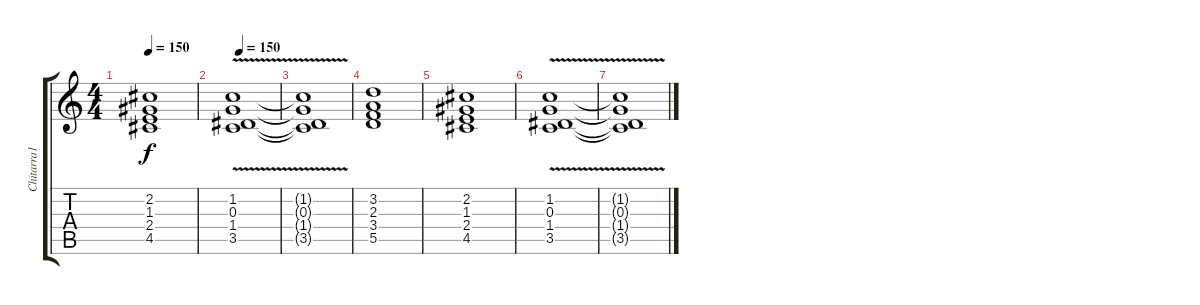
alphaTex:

\track ("Chitarra1" "Chitarra1") {instrument electricguitarjazz}
\staff {score tabs}
\tuning (E4 B3 G3 D3 A2 E2) {hide}
\ts (4 4)
\tempo 150
\clef g2
\ks c
(2.2 1.3 2.4 4.5).1{dy f volume 5} |
\tempo 150
(1.2 0.3 1.4 3.5{v}).1 |
(1.2{t} 0.3{t} 1.4{t} 3.5{t}).1 |
(3.2 2.3 3.4 5.5).1 |
(2.2 1.3 2.4 4.5).1{volume 0} |
(1.2 0.3 1.4 3.5{v}).1 |
(1.2{t} 0.3{t} 1.4{t} 3.5{t}).1
